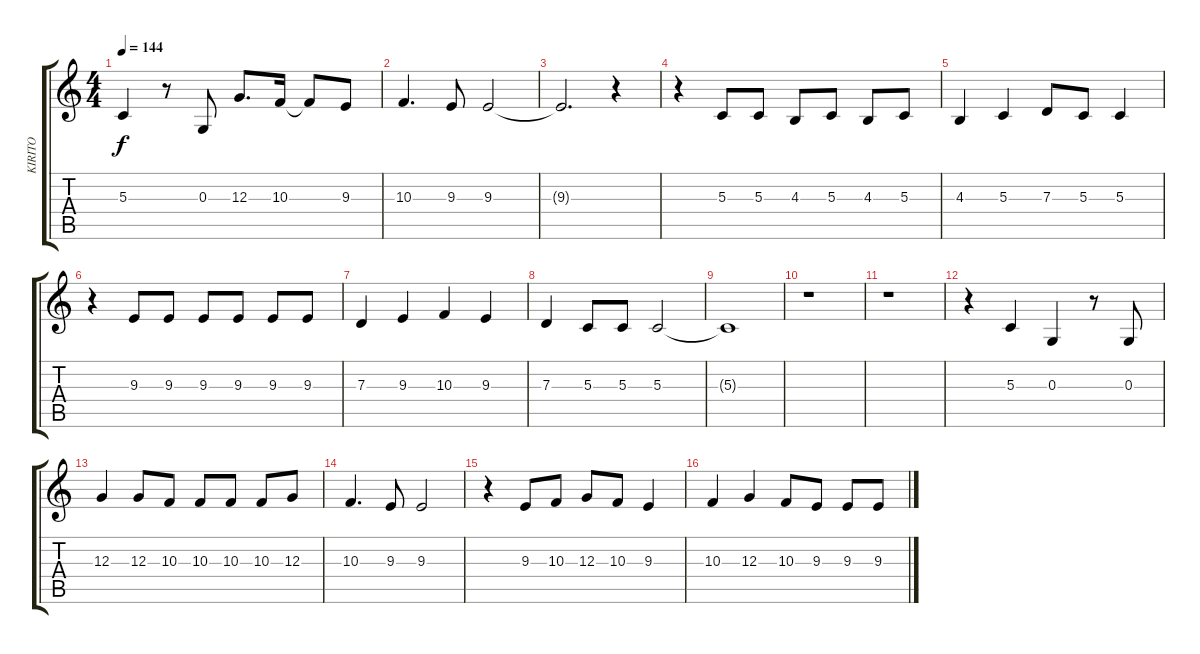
\track ("KIRITO" "KIRITO") {instrument lead6voice}
\staff {score tabs}
\tuning (E4 B3 G3 D3 A2 E2) {hide}
\ts (4 4)
\tempo 144
\clef g2
\ks c
5.3{t}.4{dy f} r.8 0.3.8 12.3.8{d} 10.3.16 10.3{t}.8 9.3.8 |
10.3.4{d} 9.3.8 9.3.2 |
9.3{t}.2{d} r.4 |
r.4 5.3.8 5.3.8 4.3.8 5.3.8 4.3.8 5.3.8 |
4.3.4 5.3.4 7.3.8 5.3.8 5.3.4 |
r.4 9.3.8 9.3.8 9.3.8 9.3.8 9.3.8 9.3.8 |
7.3.4 9.3.4 10.3.4 9.3.4 |
7.3.4 5.3.8 5.3.8 5.3.2 |
5.3{t}.1 |
r.1 |
r.1 |
r.4 5.3.4 0.3.4 r.8 0.3.8 |
12.3.4 12.3.8 10.3.8 10.3.8 10.3.8 10.3.8 12.3.8 |
10.3.4{d} 9.3.8 9.3.2 |
r.4 9.3.8 10.3.8 12.3.8 10.3.8 9.3.4 |
10.3.4 12.3.4 10.3.8 9.3.8 9.3.8 9.3.8
